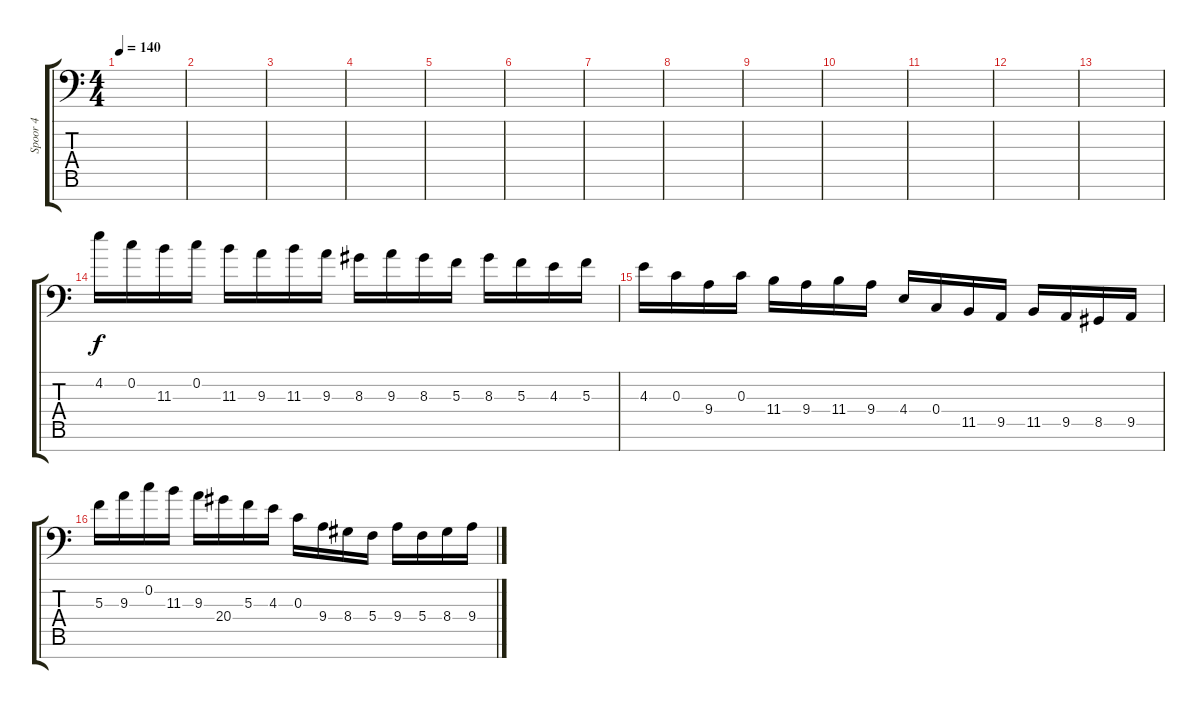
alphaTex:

\track ("Spoor 4" "Spoor 4") {instrument acousticgrandpiano}
\staff {score tabs}
\tuning (C6 C5 C4 C3 C2 C1 C0) {hide}
\ts (4 4)
\tempo 140
\clef f4
\ks c
|
|
|
|
|
|
|
|
|
|
|
|
|
4.2.16 0.2.16 11.3.16 0.2.16 11.3.16 9.3.16 11.3.16 9.3.16 8.3.16 9.3.16 8.3.16 5.3.16 8.3.16 5.3.16 4.3.16 5.3.16 |
4.3.16 0.3.16 9.4.16 0.3.16 11.4.16 9.4.16 11.4.16 9.4.16 4.4.16 0.4.16 11.5.16 9.5.16 11.5.16 9.5.16 8.5.16 9.5.16 |
5.3.16 9.3.16 0.2.16 11.3.16 9.3.16 20.4.16 5.3.16 4.3.16 0.3.16 9.4.16 8.4.16 5.4.16 9.4.16 5.4.16 8.4.16 9.4.16
